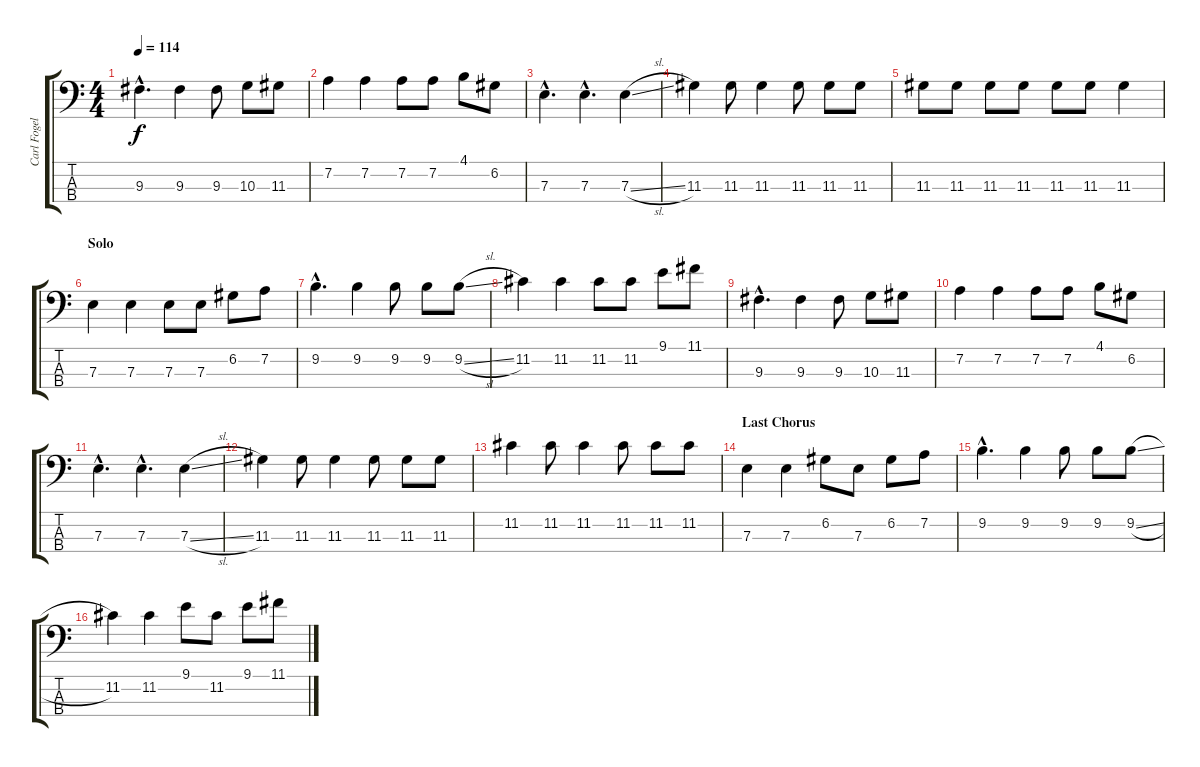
\track ("Carl Fogelklou - Bass" "Carl Fogel") {instrument electricbasspick}
\staff {score tabs}
\tuning (G2 D2 A1 E1) {hide}
\ts (4 4)
\tempo 114
\clef f4
\ks c
9.3{hac}.4{d dy f} 9.3.4 9.3.8 10.3.8 11.3.8 |
7.2.4 7.2.4 7.2.8 7.2.8 4.1.8 6.2.8 |
7.3{hac}.4{d} 7.3{hac}.4{d} 7.3{sl}.4 |
11.3.4 11.3.8 11.3.4 11.3.8 11.3.8 11.3.8 |
11.3.8 11.3.8 11.3.8 11.3.8 11.3.8 11.3.8 11.3.4 |
\section ("" "Solo")
7.3.4 7.3.4 7.3.8 7.3.8 6.2.8 7.2.8 |
9.2{hac}.4{d} 9.2.4 9.2.8 9.2.8 9.2{sl}.8 |
11.2.4 11.2.4 11.2.8 11.2.8 9.1.8 11.1.8 |
9.3{hac}.4{d} 9.3.4 9.3.8 10.3.8 11.3.8 |
7.2.4 7.2.4 7.2.8 7.2.8 4.1.8 6.2.8 |
7.3{hac}.4{d} 7.3{hac}.4{d} 7.3{sl}.4 |
11.3.4 11.3.8 11.3.4 11.3.8 11.3.8 11.3.8 |
11.2.4 11.2.8 11.2.4 11.2.8 11.2.8 11.2.8 |
\section ("" "Last Chorus")
7.3.4 7.3.4 6.2.8 7.3.8 6.2.8 7.2.8 |
9.2{hac}.4{d} 9.2.4 9.2.8 9.2.8 9.2{sl}.8 |
11.2.4 11.2.4 9.1.8 11.2.8 9.1.8 11.1.8
